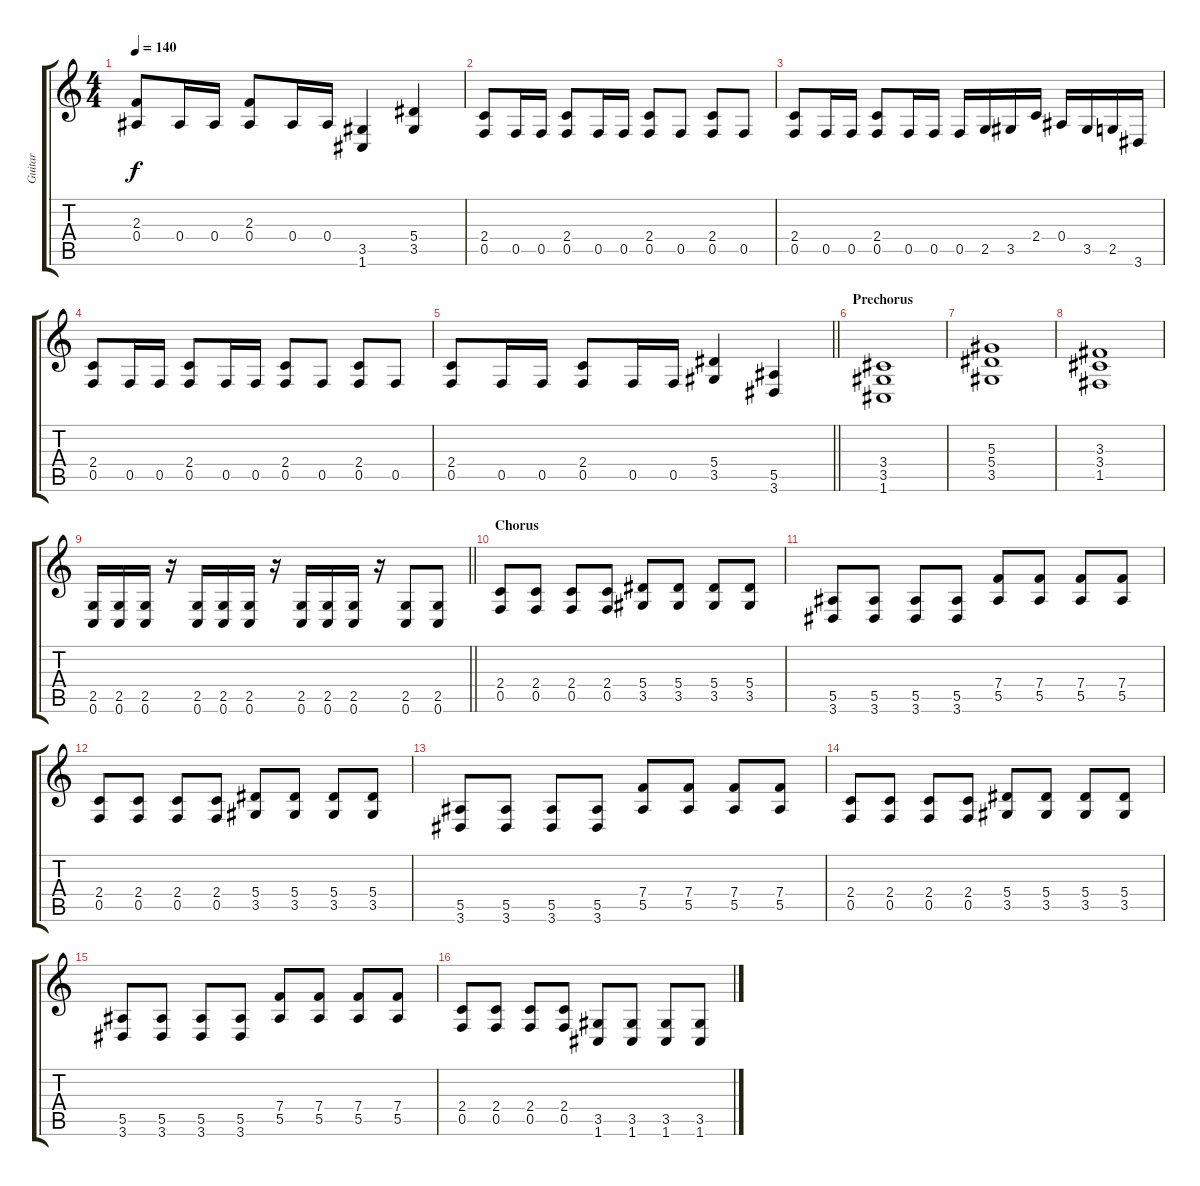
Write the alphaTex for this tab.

\track ("Guitar" "Guitar") {instrument distortionguitar}
\staff {score tabs}
\tuning (C4 G3 Eb3 Bb2 F2 C2) {hide}
\ts (4 4)
\tempo 140
\clef g2
\ks c
(2.3 0.4).8{dy f} 0.4.16 0.4.16 (2.3 0.4).8 0.4.16 0.4.16 (3.5 1.6).4 (5.4 3.5).4 |
(2.4 0.5).8 0.5.16 0.5.16 (2.4 0.5).8 0.5.16 0.5.16 (2.4 0.5).8 0.5.8 (2.4 0.5).8 0.5.8 |
(2.4 0.5).8 0.5.16 0.5.16 (2.4 0.5).8 0.5.16 0.5.16 0.5.16 2.5.16 3.5.16 2.4.16 0.4.16 3.5.16 2.5.16 3.6.16 |
(2.4 0.5).8 0.5.16 0.5.16 (2.4 0.5).8 0.5.16 0.5.16 (2.4 0.5).8 0.5.8 (2.4 0.5).8 0.5.8 |
\barLineRight lightlight
(2.4 0.5).8 0.5.16 0.5.16 (2.4 0.5).8 0.5.16 0.5.16 (5.4 3.5).4 (5.5 3.6).4 |
\section ("" "Prechorus")
(3.4 3.5 1.6).1 |
(5.3 5.4 3.5).1 |
(3.3 3.4 1.5).1 |
\barLineRight lightlight
(2.5 0.6).16 (2.5 0.6).16 (2.5 0.6).16 r.16 (2.5 0.6).16 (2.5 0.6).16 (2.5 0.6).16 r.16 (2.5 0.6).16 (2.5 0.6).16 (2.5 0.6).16 r.16 (2.5 0.6).8 (2.5 0.6).8 |
\section ("" "Chorus")
(2.4 0.5).8 (2.4 0.5).8 (2.4 0.5).8 (2.4 0.5).8 (5.4 3.5).8 (5.4 3.5).8 (5.4 3.5).8 (5.4 3.5).8 |
(5.5 3.6).8 (5.5 3.6).8 (5.5 3.6).8 (5.5 3.6).8 (7.4 5.5).8 (7.4 5.5).8 (7.4 5.5).8 (7.4 5.5).8 |
(2.4 0.5).8 (2.4 0.5).8 (2.4 0.5).8 (2.4 0.5).8 (5.4 3.5).8 (5.4 3.5).8 (5.4 3.5).8 (5.4 3.5).8 |
(5.5 3.6).8 (5.5 3.6).8 (5.5 3.6).8 (5.5 3.6).8 (7.4 5.5).8 (7.4 5.5).8 (7.4 5.5).8 (7.4 5.5).8 |
(2.4 0.5).8 (2.4 0.5).8 (2.4 0.5).8 (2.4 0.5).8 (5.4 3.5).8 (5.4 3.5).8 (5.4 3.5).8 (5.4 3.5).8 |
(5.5 3.6).8 (5.5 3.6).8 (5.5 3.6).8 (5.5 3.6).8 (7.4 5.5).8 (7.4 5.5).8 (7.4 5.5).8 (7.4 5.5).8 |
(2.4 0.5).8 (2.4 0.5).8 (2.4 0.5).8 (2.4 0.5).8 (3.5 1.6).8 (3.5 1.6).8 (3.5 1.6).8 (3.5 1.6).8
